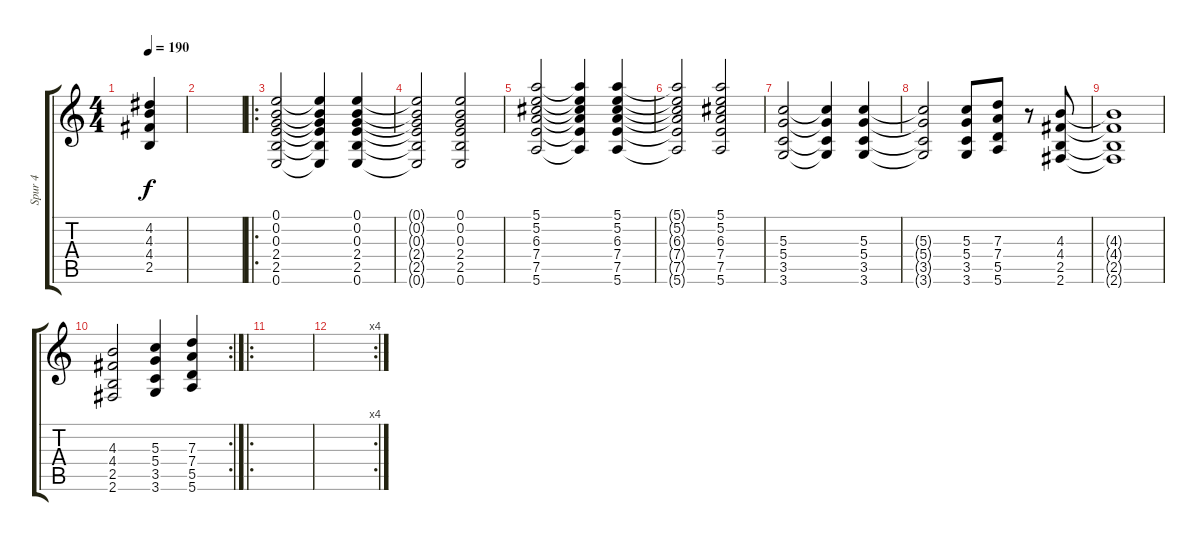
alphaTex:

\track ("Spur 4" "Spur 4") {instrument distortionguitar}
\staff {score tabs}
\tuning (E4 B3 G3 D3 A2 E2) {hide}
\ts (4 4)
\tempo 190
\clef g2
\ks c
(4.2 4.3 4.4 2.5).4{dy f} |
|
\ro
(0.1 0.2 0.3 2.4 2.5 0.6).2 (0.1{t} 0.2{t} 0.3{t} 2.4{t} 2.5{t} 0.6{t}).4 (0.1 0.2 0.3 2.4 2.5 0.6).4 |
(0.1{t} 0.2{t} 0.3{t} 2.4{t} 2.5{t} 0.6{t}).2 (0.1 0.2 0.3 2.4 2.5 0.6).2 |
(5.1 5.2 6.3 7.4 7.5 5.6).2 (5.1{t} 5.2{t} 6.3{t} 7.4{t} 7.5{t} 5.6{t}).4 (5.1 5.2 6.3 7.4 7.5 5.6).4 |
(5.1{t} 5.2{t} 6.3{t} 7.4{t} 7.5{t} 5.6{t}).2 (5.1 5.2 6.3 7.4 7.5 5.6).2 |
(5.3 5.4 3.5 3.6).2 (5.3{t} 5.4{t} 3.5{t} 3.6{t}).4 (5.3 5.4 3.5 3.6).4 |
(5.3{t} 5.4{t} 3.5{t} 3.6{t}).2 (5.3 5.4 3.5 3.6).8 (7.3 7.4 5.5 5.6).8 r.8 (4.3 4.4 2.5 2.6).8 |
(4.3{t} 4.4{t} 2.5{t} 2.6{t}).1 |
\rc 2
(4.3 4.4 2.5 2.6).2 (5.3 5.4 3.5 3.6).4 (7.3 7.4 5.5 5.6).4 |
\ro
|
\rc 4
